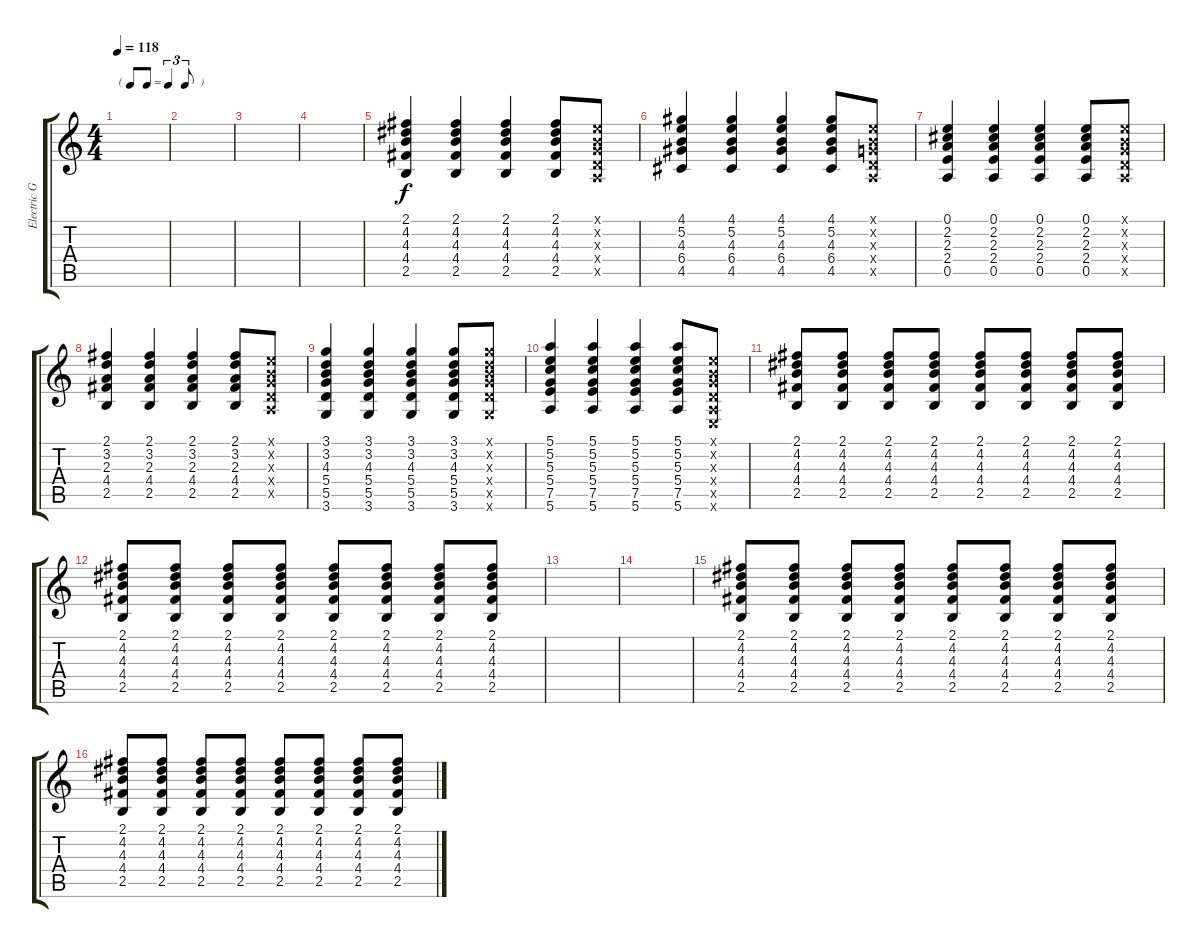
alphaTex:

\track ("Electric Guitar" "Electric G") {instrument electricguitarclean}
\staff {score tabs}
\tuning (E4 B3 G3 D3 A2 E2) {hide}
\ts (4 4)
\tf triplet8th
\tempo 118
\clef g2
\ks c
|
|
|
|
(2.1 4.2 4.3 4.4 2.5).4 (2.1 4.2 4.3 4.4 2.5).4 (2.1 4.2 4.3 4.4 2.5).4 (2.1 4.2 4.3 4.4 2.5).8 (0.1{x} 0.2{x} 0.3{x} 0.4{x} 0.5{x}).8 |
(4.1 5.2 4.3 6.4 4.5).4 (4.1 5.2 4.3 6.4 4.5).4 (4.1 5.2 4.3 6.4 4.5).4 (4.1 5.2 4.3 6.4 4.5).8 (0.1{x} 0.2{x} 0.3{x} 0.4{x} 0.5{x}).8 |
(0.1 2.2 2.3 2.4 0.5).4 (0.1 2.2 2.3 2.4 0.5).4 (0.1 2.2 2.3 2.4 0.5).4 (0.1 2.2 2.3 2.4 0.5).8 (0.1{x} 0.2{x} 0.3{x} 0.4{x} 0.5{x}).8 |
(2.1 3.2 2.3 4.4 2.5).4 (2.1 3.2 2.3 4.4 2.5).4 (2.1 3.2 2.3 4.4 2.5).4 (2.1 3.2 2.3 4.4 2.5).8 (0.1{x} 0.2{x} 0.3{x} 0.4{x} 0.5{x}).8 |
(3.1 3.2 4.3 5.4 5.5 3.6).4 (3.1 3.2 4.3 5.4 5.5 3.6).4 (3.1 3.2 4.3 5.4 5.5 3.6).4 (3.1 3.2 4.3 5.4 5.5 3.6).8 (3.1{x} 3.2{x} 4.3{x} 5.4{x} 5.5{x} 3.6{x}).8 |
(5.1 5.2 5.3 5.4 7.5 5.6).4 (5.1 5.2 5.3 5.4 7.5 5.6).4 (5.1 5.2 5.3 5.4 7.5 5.6).4 (5.1 5.2 5.3 5.4 7.5 5.6).8 (0.1{x} 0.2{x} 0.3{x} 0.4{x} 0.5{x} 0.6{x}).8 |
(2.1 4.2 4.3 4.4 2.5).8 (2.1 4.2 4.3 4.4 2.5).8 (2.1 4.2 4.3 4.4 2.5).8 (2.1 4.2 4.3 4.4 2.5).8 (2.1 4.2 4.3 4.4 2.5).8 (2.1 4.2 4.3 4.4 2.5).8 (2.1 4.2 4.3 4.4 2.5).8 (2.1 4.2 4.3 4.4 2.5).8 |
(2.1 4.2 4.3 4.4 2.5).8 (2.1 4.2 4.3 4.4 2.5).8 (2.1 4.2 4.3 4.4 2.5).8 (2.1 4.2 4.3 4.4 2.5).8 (2.1 4.2 4.3 4.4 2.5).8 (2.1 4.2 4.3 4.4 2.5).8 (2.1 4.2 4.3 4.4 2.5).8 (2.1 4.2 4.3 4.4 2.5).8 |
|
|
(2.1 4.2 4.3 4.4 2.5).8 (2.1 4.2 4.3 4.4 2.5).8 (2.1 4.2 4.3 4.4 2.5).8 (2.1 4.2 4.3 4.4 2.5).8 (2.1 4.2 4.3 4.4 2.5).8 (2.1 4.2 4.3 4.4 2.5).8 (2.1 4.2 4.3 4.4 2.5).8 (2.1 4.2 4.3 4.4 2.5).8 |
(2.1 4.2 4.3 4.4 2.5).8 (2.1 4.2 4.3 4.4 2.5).8 (2.1 4.2 4.3 4.4 2.5).8 (2.1 4.2 4.3 4.4 2.5).8 (2.1 4.2 4.3 4.4 2.5).8 (2.1 4.2 4.3 4.4 2.5).8 (2.1 4.2 4.3 4.4 2.5).8 (2.1 4.2 4.3 4.4 2.5).8
